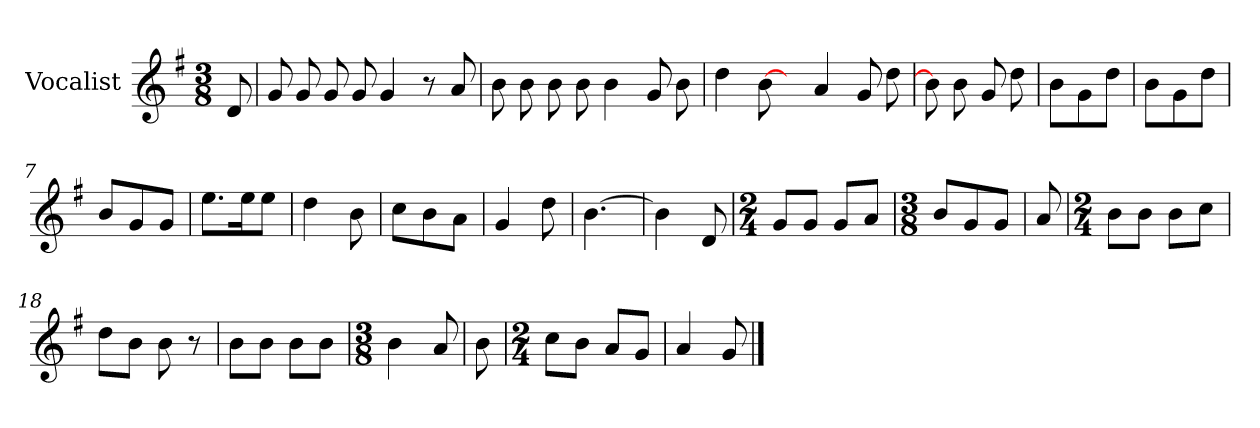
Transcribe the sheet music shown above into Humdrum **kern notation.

**kern
*part1
*staff1
*I"Vocalist
*k[f#]
*G:
*M3/8
=
8d
=1
8g
8g
8g
8g
4g
8r
8a
=2
8b
8b
8b
8b
4b
8g
8b
=3
4dd
[8b
8ryy
4a
8g
8dd
=4
8b]
8b
8g
8dd
=5
8bL
8g
8ddJ
=6
8bL
8g
8ddJ
=7
8bL
8g
8gJ
=8
8.eeL
16eeK
8eeJ
=9
4dd
8b
=10
8ccL
8b
8aJ
=11
4g
8dd
=12
[4.b
=13
4b]
8d
=14
*M2/4
8gL
8gJ
8gL
8aJ
=15
*M3/8
8bL
8g
8gJ
=16
8a
=17
*M2/4
8bL
8bJ
8bL
8ccJ
=18
8ddL
8bJ
8b
8r
=19
8bL
8bJ
8bL
8bJ
=20
*M3/8
4b
8a
=21
8b
=22
*M2/4
8ccL
8bJ
8aL
8gJ
=23
4a
8g
==
*-
